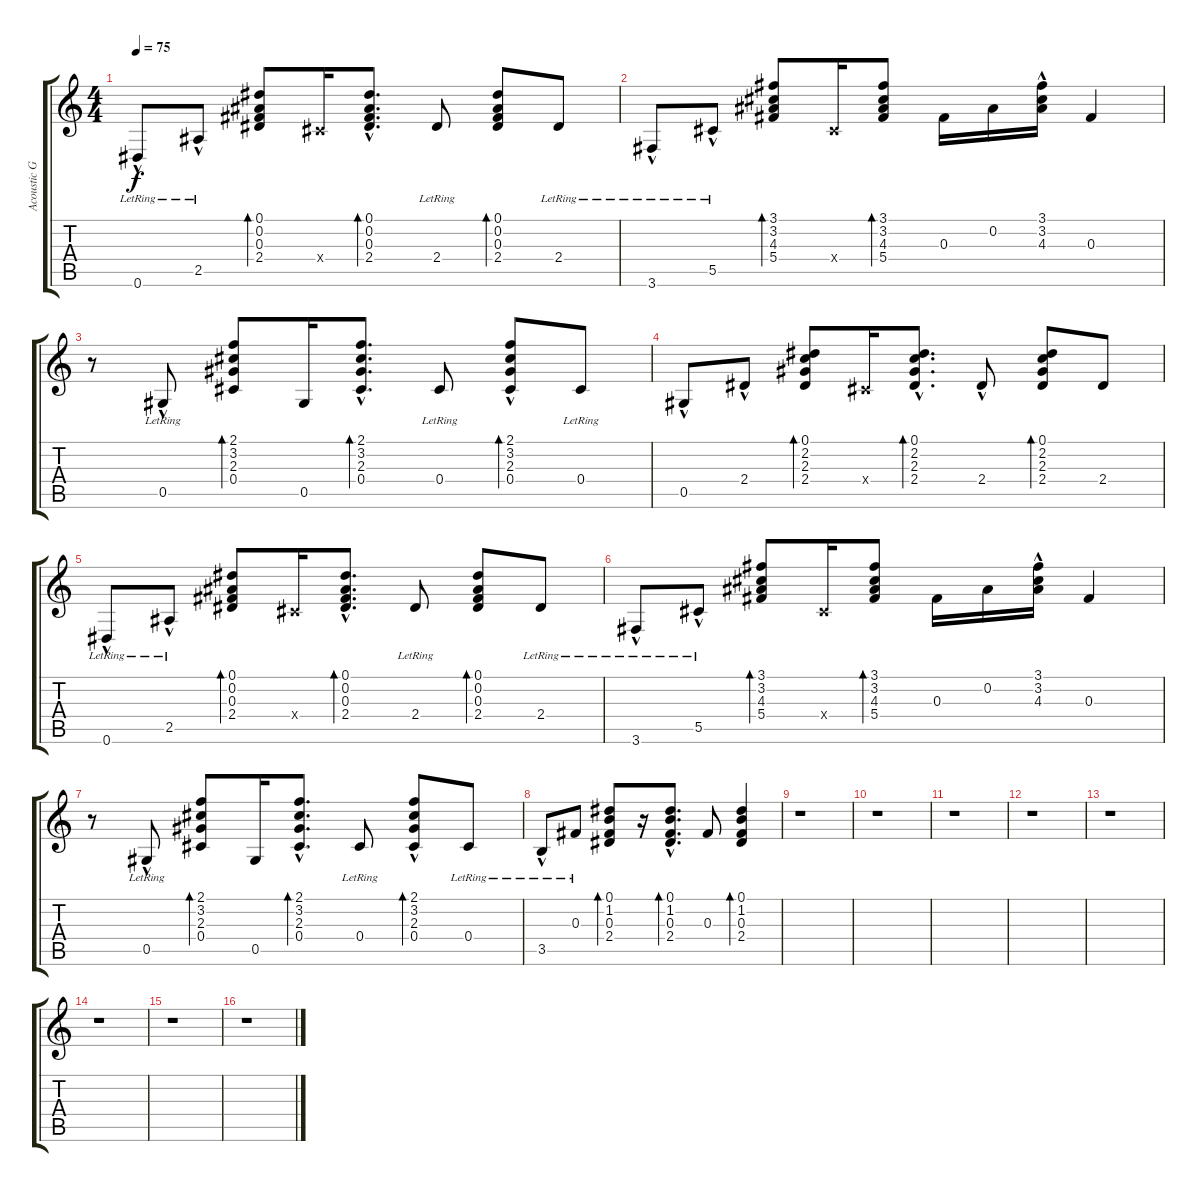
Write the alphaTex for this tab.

\track ("Acoustic Guitar" "Acoustic G") {instrument acousticguitarsteel}
\staff {score tabs}
\tuning (Eb4 Bb3 Gb3 Db3 Ab2 Eb2) {hide}
\ts (4 4)
\tempo 75
\clef g2
\ks c
0.6{hac lr}.8{dy f} 2.5{hac lr}.8 (0.1 0.2 0.3 2.4).8{bd 30} 0.4{x}.16 (0.1{hac} 0.2{hac} 0.3{hac} 2.4{hac}).8{d bd 30} 2.4{lr}.8 (0.1 0.2 0.3 2.4).8{bd 30} 2.4{lr}.8 |
3.6{hac lr}.8 5.5{hac lr}.8 (3.1 3.2 4.3 5.4).8{bd 30} 0.4{x}.16 (3.1 3.2 4.3 5.4).8{bd 30} 0.3.16 0.2.16 (3.1{hac} 3.2 4.3).16 0.3.4 |
r.8 0.5{hac lr}.8 (2.1 3.2 2.3 0.4).8{bd 30} 0.5.16 (2.1{hac} 3.2{hac} 2.3{hac} 0.4{hac}).8{d bd 30} 0.4{lr}.8 (2.1{hac} 3.2{hac} 2.3{hac} 0.4).8{bd 30} 0.4{lr}.8 |
0.5{hac}.8 2.4{hac}.8 (0.1 2.2 2.3 2.4).8{bd 30} 0.4{x}.16 (0.1{hac} 2.2{hac} 2.3{hac} 2.4{hac}).8{d bd 30} 2.4{hac}.8 (0.1 2.2 2.3 2.4).8{bd 120} 2.4.8 |
0.6{hac lr}.8 2.5{hac lr}.8 (0.1 0.2 0.3 2.4).8{bd 30} 0.4{x}.16 (0.1{hac} 0.2{hac} 0.3{hac} 2.4{hac}).8{d bd 30} 2.4{lr}.8 (0.1 0.2 0.3 2.4).8{bd 30} 2.4{lr}.8 |
3.6{hac lr}.8 5.5{hac lr}.8 (3.1 3.2 4.3 5.4).8{bd 30} 0.4{x}.16 (3.1 3.2 4.3 5.4).8{bd 30} 0.3.16 0.2.16 (3.1{hac} 3.2 4.3).16 0.3.4 |
r.8 0.5{hac lr}.8 (2.1 3.2 2.3 0.4).8{bd 30} 0.5.16 (2.1{hac} 3.2{hac} 2.3{hac} 0.4{hac}).8{d bd 30} 0.4{lr}.8 (2.1{hac} 3.2{hac} 2.3{hac} 0.4).8{bd 30} 0.4{lr}.8 |
3.5{hac lr}.8 0.3{lr}.8 (0.1 1.2 0.3 2.4).8{bd 30} r.16 (0.1{hac} 1.2{hac} 0.3{hac} 2.4{hac}).8{d bd 30} 0.3.8 (0.1 1.2 0.3 2.4).4{bd 30} |
r.1 |
r.1 |
r.1 |
r.1 |
r.1 |
r.1 |
r.1 |
r.1
